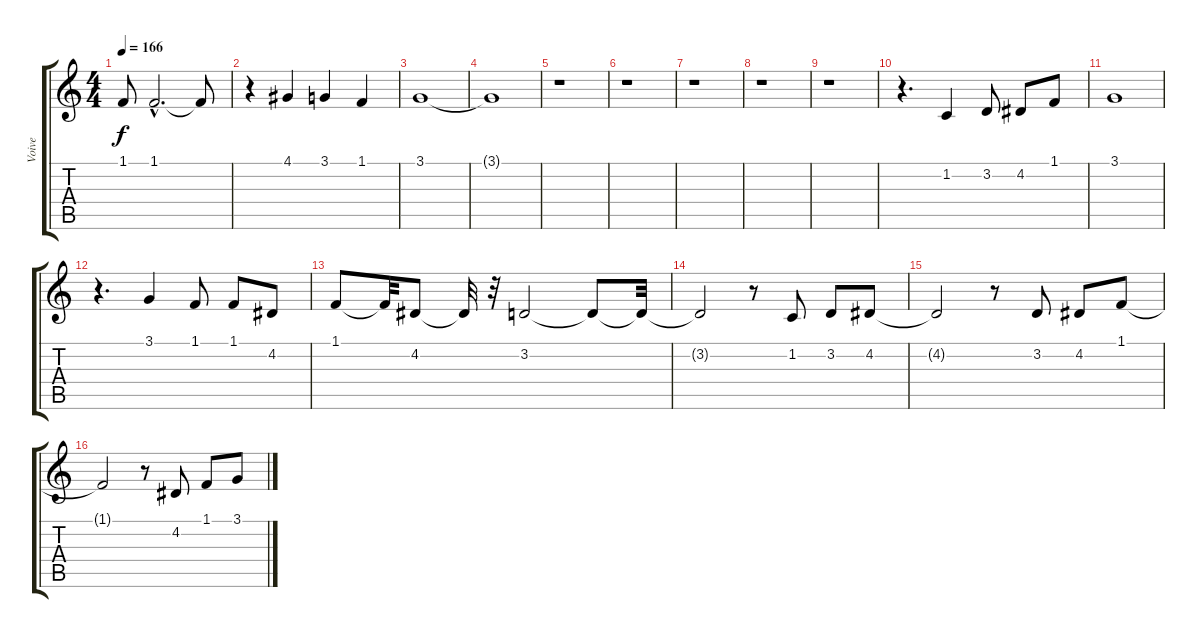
\track ("Voive" "Voive") {instrument lead1square}
\staff {score tabs}
\tuning (E4 B3 G3 D3 A2 E2) {hide}
\ts (4 4)
\tempo 166
\clef g2
\ks c
1.1.8{dy f} 1.1{hac}.2{d} 1.1{t}.8 |
r.4 4.1.4 3.1.4 1.1.4 |
3.1.1{volume 12} |
3.1{t}.1 |
r.1 |
r.1 |
r.1 |
r.1 |
r.1 |
r.4{d} 1.2.4{volume 14} 3.2.8 4.2.8 1.1.8 |
3.1.1 |
r.4{d} 3.1.4 1.1.8 1.1.8 4.2.8 |
1.1.8 1.1{t}.32 4.2.8 4.2{t}.32 r.32 3.2.2 3.2{t}.8 3.2{t}.32 |
3.2{t}.2 r.8 1.2.8 3.2.8 4.2.8 |
4.2{t}.2 r.8 3.2.8 4.2.8 1.1.8 |
1.1{t}.2 r.8 4.2.8 1.1.8 3.1.8
